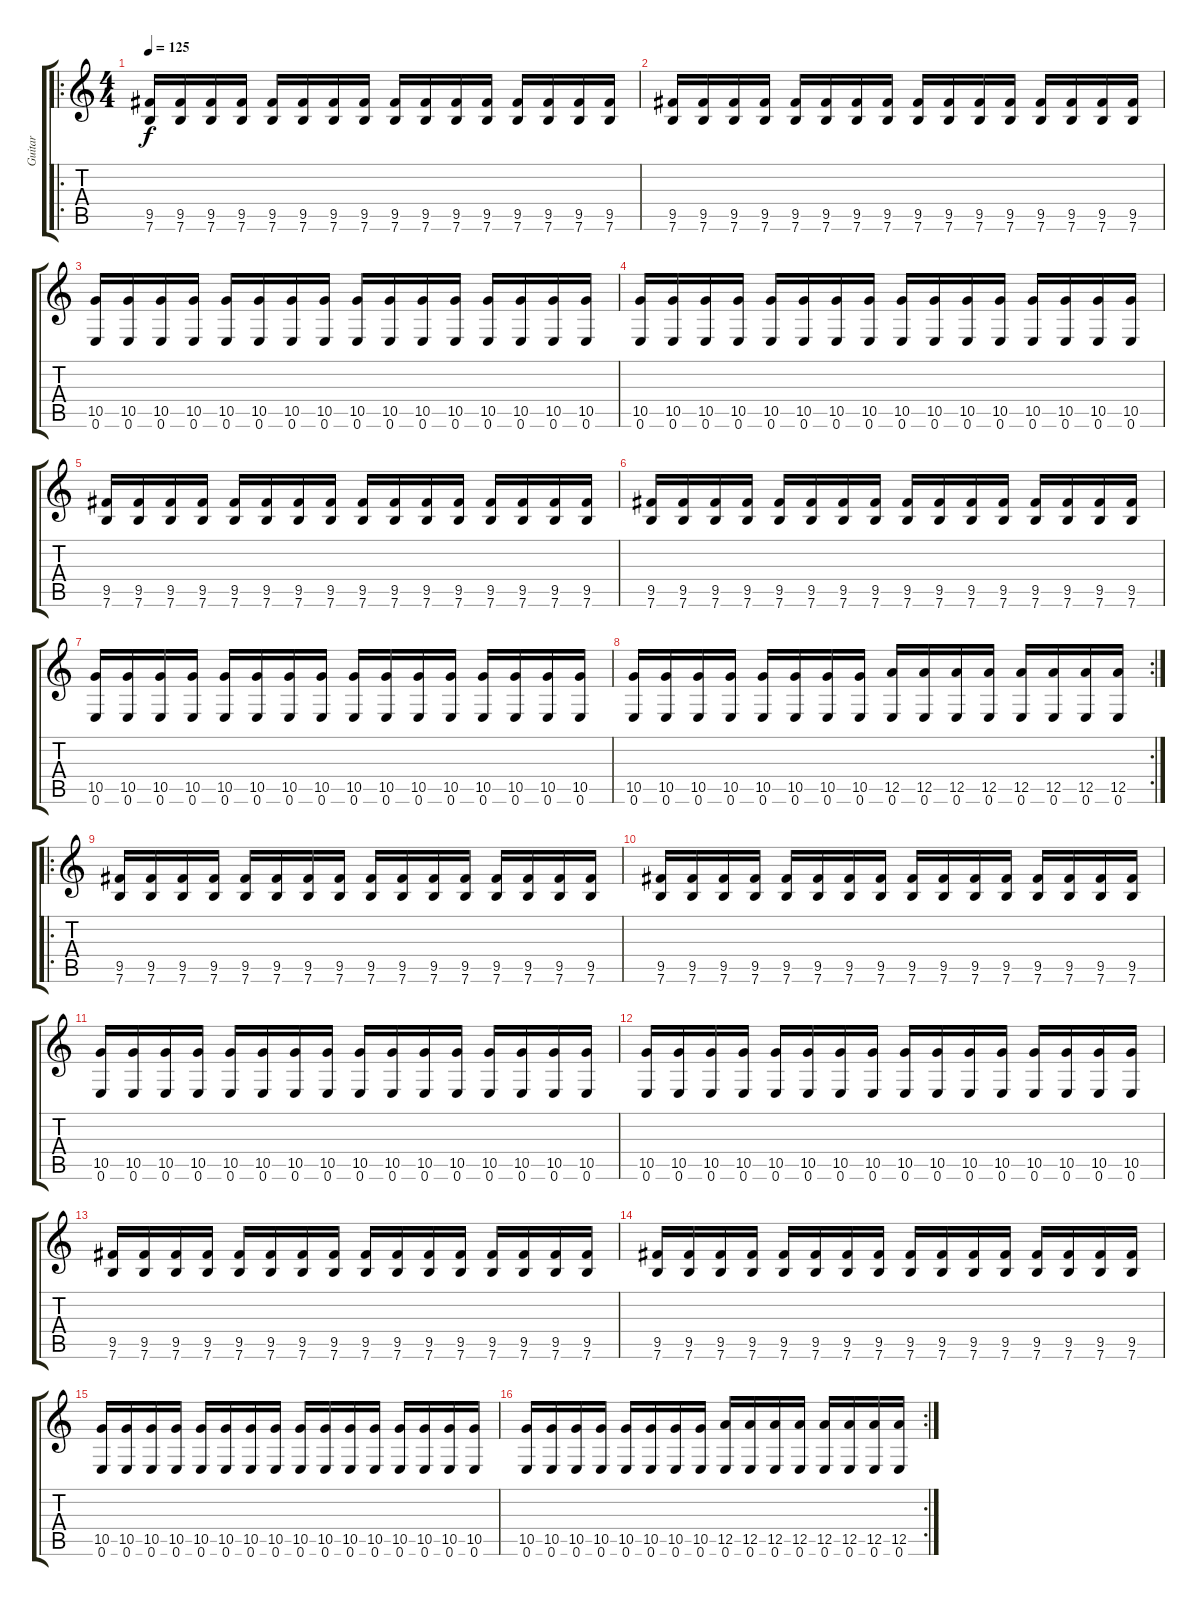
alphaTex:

\track ("Guitar" "Guitar") {instrument overdrivenguitar}
\staff {score tabs}
\tuning (E4 B3 G3 D3 A2 E2) {hide}
\ro
\ts (4 4)
\tempo 125
\clef g2
\ks c
(9.5 7.6).16{dy f} (9.5 7.6).16 (9.5 7.6).16 (9.5 7.6).16 (9.5 7.6).16 (9.5 7.6).16 (9.5 7.6).16 (9.5 7.6).16 (9.5 7.6).16 (9.5 7.6).16 (9.5 7.6).16 (9.5 7.6).16 (9.5 7.6).16 (9.5 7.6).16 (9.5 7.6).16 (9.5 7.6).16 |
(9.5 7.6).16 (9.5 7.6).16 (9.5 7.6).16 (9.5 7.6).16 (9.5 7.6).16 (9.5 7.6).16 (9.5 7.6).16 (9.5 7.6).16 (9.5 7.6).16 (9.5 7.6).16 (9.5 7.6).16 (9.5 7.6).16 (9.5 7.6).16 (9.5 7.6).16 (9.5 7.6).16 (9.5 7.6).16 |
(10.5 0.6).16 (10.5 0.6).16 (10.5 0.6).16 (10.5 0.6).16 (10.5 0.6).16 (10.5 0.6).16 (10.5 0.6).16 (10.5 0.6).16 (10.5 0.6).16 (10.5 0.6).16 (10.5 0.6).16 (10.5 0.6).16 (10.5 0.6).16 (10.5 0.6).16 (10.5 0.6).16 (10.5 0.6).16 |
(10.5 0.6).16 (10.5 0.6).16 (10.5 0.6).16 (10.5 0.6).16 (10.5 0.6).16 (10.5 0.6).16 (10.5 0.6).16 (10.5 0.6).16 (10.5 0.6).16 (10.5 0.6).16 (10.5 0.6).16 (10.5 0.6).16 (10.5 0.6).16 (10.5 0.6).16 (10.5 0.6).16 (10.5 0.6).16 |
(9.5 7.6).16 (9.5 7.6).16 (9.5 7.6).16 (9.5 7.6).16 (9.5 7.6).16 (9.5 7.6).16 (9.5 7.6).16 (9.5 7.6).16 (9.5 7.6).16 (9.5 7.6).16 (9.5 7.6).16 (9.5 7.6).16 (9.5 7.6).16 (9.5 7.6).16 (9.5 7.6).16 (9.5 7.6).16 |
(9.5 7.6).16 (9.5 7.6).16 (9.5 7.6).16 (9.5 7.6).16 (9.5 7.6).16 (9.5 7.6).16 (9.5 7.6).16 (9.5 7.6).16 (9.5 7.6).16 (9.5 7.6).16 (9.5 7.6).16 (9.5 7.6).16 (9.5 7.6).16 (9.5 7.6).16 (9.5 7.6).16 (9.5 7.6).16 |
(10.5 0.6).16 (10.5 0.6).16 (10.5 0.6).16 (10.5 0.6).16 (10.5 0.6).16 (10.5 0.6).16 (10.5 0.6).16 (10.5 0.6).16 (10.5 0.6).16 (10.5 0.6).16 (10.5 0.6).16 (10.5 0.6).16 (10.5 0.6).16 (10.5 0.6).16 (10.5 0.6).16 (10.5 0.6).16 |
\rc 2
(10.5 0.6).16 (10.5 0.6).16 (10.5 0.6).16 (10.5 0.6).16 (10.5 0.6).16 (10.5 0.6).16 (10.5 0.6).16 (10.5 0.6).16 (12.5 0.6).16 (12.5 0.6).16 (12.5 0.6).16 (12.5 0.6).16 (12.5 0.6).16 (12.5 0.6).16 (12.5 0.6).16 (12.5 0.6).16 |
\ro
(9.5 7.6).16 (9.5 7.6).16 (9.5 7.6).16 (9.5 7.6).16 (9.5 7.6).16 (9.5 7.6).16 (9.5 7.6).16 (9.5 7.6).16 (9.5 7.6).16 (9.5 7.6).16 (9.5 7.6).16 (9.5 7.6).16 (9.5 7.6).16 (9.5 7.6).16 (9.5 7.6).16 (9.5 7.6).16 |
(9.5 7.6).16 (9.5 7.6).16 (9.5 7.6).16 (9.5 7.6).16 (9.5 7.6).16 (9.5 7.6).16 (9.5 7.6).16 (9.5 7.6).16 (9.5 7.6).16 (9.5 7.6).16 (9.5 7.6).16 (9.5 7.6).16 (9.5 7.6).16 (9.5 7.6).16 (9.5 7.6).16 (9.5 7.6).16 |
(10.5 0.6).16 (10.5 0.6).16 (10.5 0.6).16 (10.5 0.6).16 (10.5 0.6).16 (10.5 0.6).16 (10.5 0.6).16 (10.5 0.6).16 (10.5 0.6).16 (10.5 0.6).16 (10.5 0.6).16 (10.5 0.6).16 (10.5 0.6).16 (10.5 0.6).16 (10.5 0.6).16 (10.5 0.6).16 |
(10.5 0.6).16 (10.5 0.6).16 (10.5 0.6).16 (10.5 0.6).16 (10.5 0.6).16 (10.5 0.6).16 (10.5 0.6).16 (10.5 0.6).16 (10.5 0.6).16 (10.5 0.6).16 (10.5 0.6).16 (10.5 0.6).16 (10.5 0.6).16 (10.5 0.6).16 (10.5 0.6).16 (10.5 0.6).16 |
(9.5 7.6).16 (9.5 7.6).16 (9.5 7.6).16 (9.5 7.6).16 (9.5 7.6).16 (9.5 7.6).16 (9.5 7.6).16 (9.5 7.6).16 (9.5 7.6).16 (9.5 7.6).16 (9.5 7.6).16 (9.5 7.6).16 (9.5 7.6).16 (9.5 7.6).16 (9.5 7.6).16 (9.5 7.6).16 |
(9.5 7.6).16 (9.5 7.6).16 (9.5 7.6).16 (9.5 7.6).16 (9.5 7.6).16 (9.5 7.6).16 (9.5 7.6).16 (9.5 7.6).16 (9.5 7.6).16 (9.5 7.6).16 (9.5 7.6).16 (9.5 7.6).16 (9.5 7.6).16 (9.5 7.6).16 (9.5 7.6).16 (9.5 7.6).16 |
(10.5 0.6).16 (10.5 0.6).16 (10.5 0.6).16 (10.5 0.6).16 (10.5 0.6).16 (10.5 0.6).16 (10.5 0.6).16 (10.5 0.6).16 (10.5 0.6).16 (10.5 0.6).16 (10.5 0.6).16 (10.5 0.6).16 (10.5 0.6).16 (10.5 0.6).16 (10.5 0.6).16 (10.5 0.6).16 |
\rc 2
(10.5 0.6).16 (10.5 0.6).16 (10.5 0.6).16 (10.5 0.6).16 (10.5 0.6).16 (10.5 0.6).16 (10.5 0.6).16 (10.5 0.6).16 (12.5 0.6).16 (12.5 0.6).16 (12.5 0.6).16 (12.5 0.6).16 (12.5 0.6).16 (12.5 0.6).16 (12.5 0.6).16 (12.5 0.6).16
